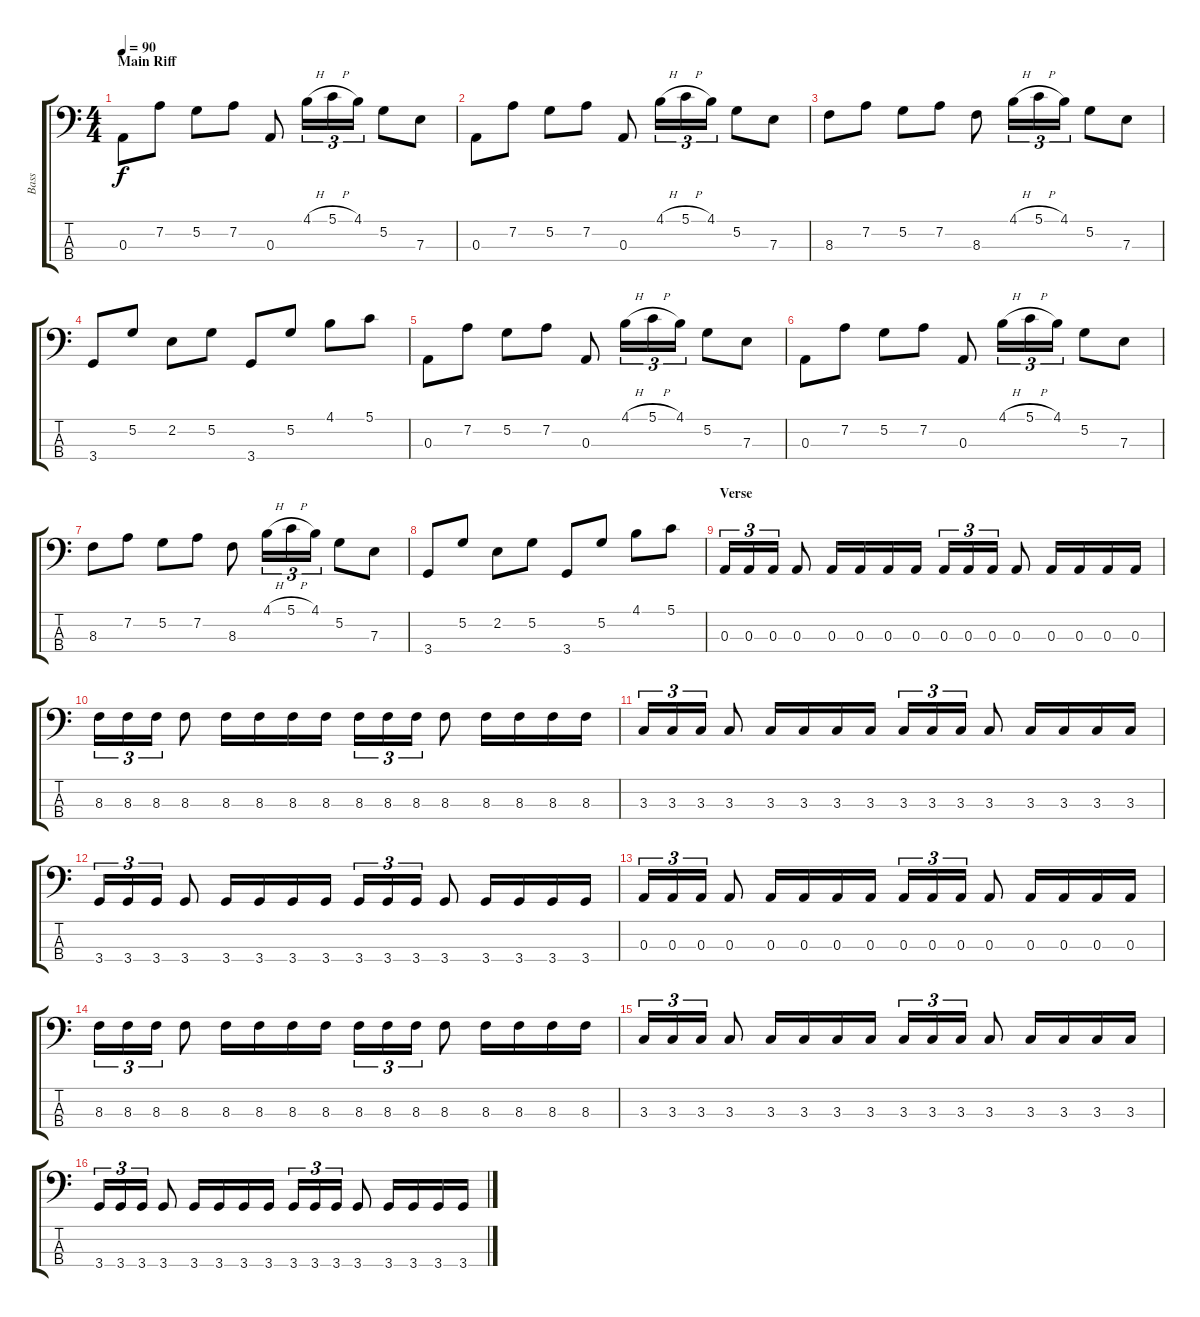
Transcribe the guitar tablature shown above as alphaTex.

\track ("Bass" "Bass") {instrument electricbasspick}
\staff {score tabs}
\tuning (G2 D2 A1 E1) {hide}
\ts (4 4)
\section ("" "Main Riff")
\tempo 90
\clef f4
\ks c
0.3.8{dy f} 7.2.8 5.2.8 7.2.8 0.3.8 4.1{h}.16{tu (3 2)} 5.1{h}.16{tu (3 2)} 4.1.16{tu (3 2)} 5.2.8 7.3.8 |
0.3.8 7.2.8 5.2.8 7.2.8 0.3.8 4.1{h}.16{tu (3 2)} 5.1{h}.16{tu (3 2)} 4.1.16{tu (3 2)} 5.2.8 7.3.8 |
8.3.8 7.2.8 5.2.8 7.2.8 8.3.8 4.1{h}.16{tu (3 2)} 5.1{h}.16{tu (3 2)} 4.1.16{tu (3 2)} 5.2.8 7.3.8 |
3.4.8 5.2.8 2.2.8 5.2.8 3.4.8 5.2.8 4.1.8 5.1.8 |
0.3.8 7.2.8 5.2.8 7.2.8 0.3.8 4.1{h}.16{tu (3 2)} 5.1{h}.16{tu (3 2)} 4.1.16{tu (3 2)} 5.2.8 7.3.8 |
0.3.8 7.2.8 5.2.8 7.2.8 0.3.8 4.1{h}.16{tu (3 2)} 5.1{h}.16{tu (3 2)} 4.1.16{tu (3 2)} 5.2.8 7.3.8 |
8.3.8 7.2.8 5.2.8 7.2.8 8.3.8 4.1{h}.16{tu (3 2)} 5.1{h}.16{tu (3 2)} 4.1.16{tu (3 2)} 5.2.8 7.3.8 |
3.4.8 5.2.8 2.2.8 5.2.8 3.4.8 5.2.8 4.1.8 5.1.8 |
\section ("" "Verse")
0.3.16{tu (3 2)} 0.3.16{tu (3 2)} 0.3.16{tu (3 2)} 0.3.8 0.3.16 0.3.16 0.3.16 0.3.16 0.3.16{tu (3 2)} 0.3.16{tu (3 2)} 0.3.16{tu (3 2)} 0.3.8 0.3.16 0.3.16 0.3.16 0.3.16 |
8.3.16{tu (3 2)} 8.3.16{tu (3 2)} 8.3.16{tu (3 2)} 8.3.8 8.3.16 8.3.16 8.3.16 8.3.16 8.3.16{tu (3 2)} 8.3.16{tu (3 2)} 8.3.16{tu (3 2)} 8.3.8 8.3.16 8.3.16 8.3.16 8.3.16 |
3.3.16{tu (3 2)} 3.3.16{tu (3 2)} 3.3.16{tu (3 2)} 3.3.8 3.3.16 3.3.16 3.3.16 3.3.16 3.3.16{tu (3 2)} 3.3.16{tu (3 2)} 3.3.16{tu (3 2)} 3.3.8 3.3.16 3.3.16 3.3.16 3.3.16 |
3.4.16{tu (3 2)} 3.4.16{tu (3 2)} 3.4.16{tu (3 2)} 3.4.8 3.4.16 3.4.16 3.4.16 3.4.16 3.4.16{tu (3 2)} 3.4.16{tu (3 2)} 3.4.16{tu (3 2)} 3.4.8 3.4.16 3.4.16 3.4.16 3.4.16 |
0.3.16{tu (3 2)} 0.3.16{tu (3 2)} 0.3.16{tu (3 2)} 0.3.8 0.3.16 0.3.16 0.3.16 0.3.16 0.3.16{tu (3 2)} 0.3.16{tu (3 2)} 0.3.16{tu (3 2)} 0.3.8 0.3.16 0.3.16 0.3.16 0.3.16 |
8.3.16{tu (3 2)} 8.3.16{tu (3 2)} 8.3.16{tu (3 2)} 8.3.8 8.3.16 8.3.16 8.3.16 8.3.16 8.3.16{tu (3 2)} 8.3.16{tu (3 2)} 8.3.16{tu (3 2)} 8.3.8 8.3.16 8.3.16 8.3.16 8.3.16 |
3.3.16{tu (3 2)} 3.3.16{tu (3 2)} 3.3.16{tu (3 2)} 3.3.8 3.3.16 3.3.16 3.3.16 3.3.16 3.3.16{tu (3 2)} 3.3.16{tu (3 2)} 3.3.16{tu (3 2)} 3.3.8 3.3.16 3.3.16 3.3.16 3.3.16 |
3.4.16{tu (3 2)} 3.4.16{tu (3 2)} 3.4.16{tu (3 2)} 3.4.8 3.4.16 3.4.16 3.4.16 3.4.16 3.4.16{tu (3 2)} 3.4.16{tu (3 2)} 3.4.16{tu (3 2)} 3.4.8 3.4.16 3.4.16 3.4.16 3.4.16
